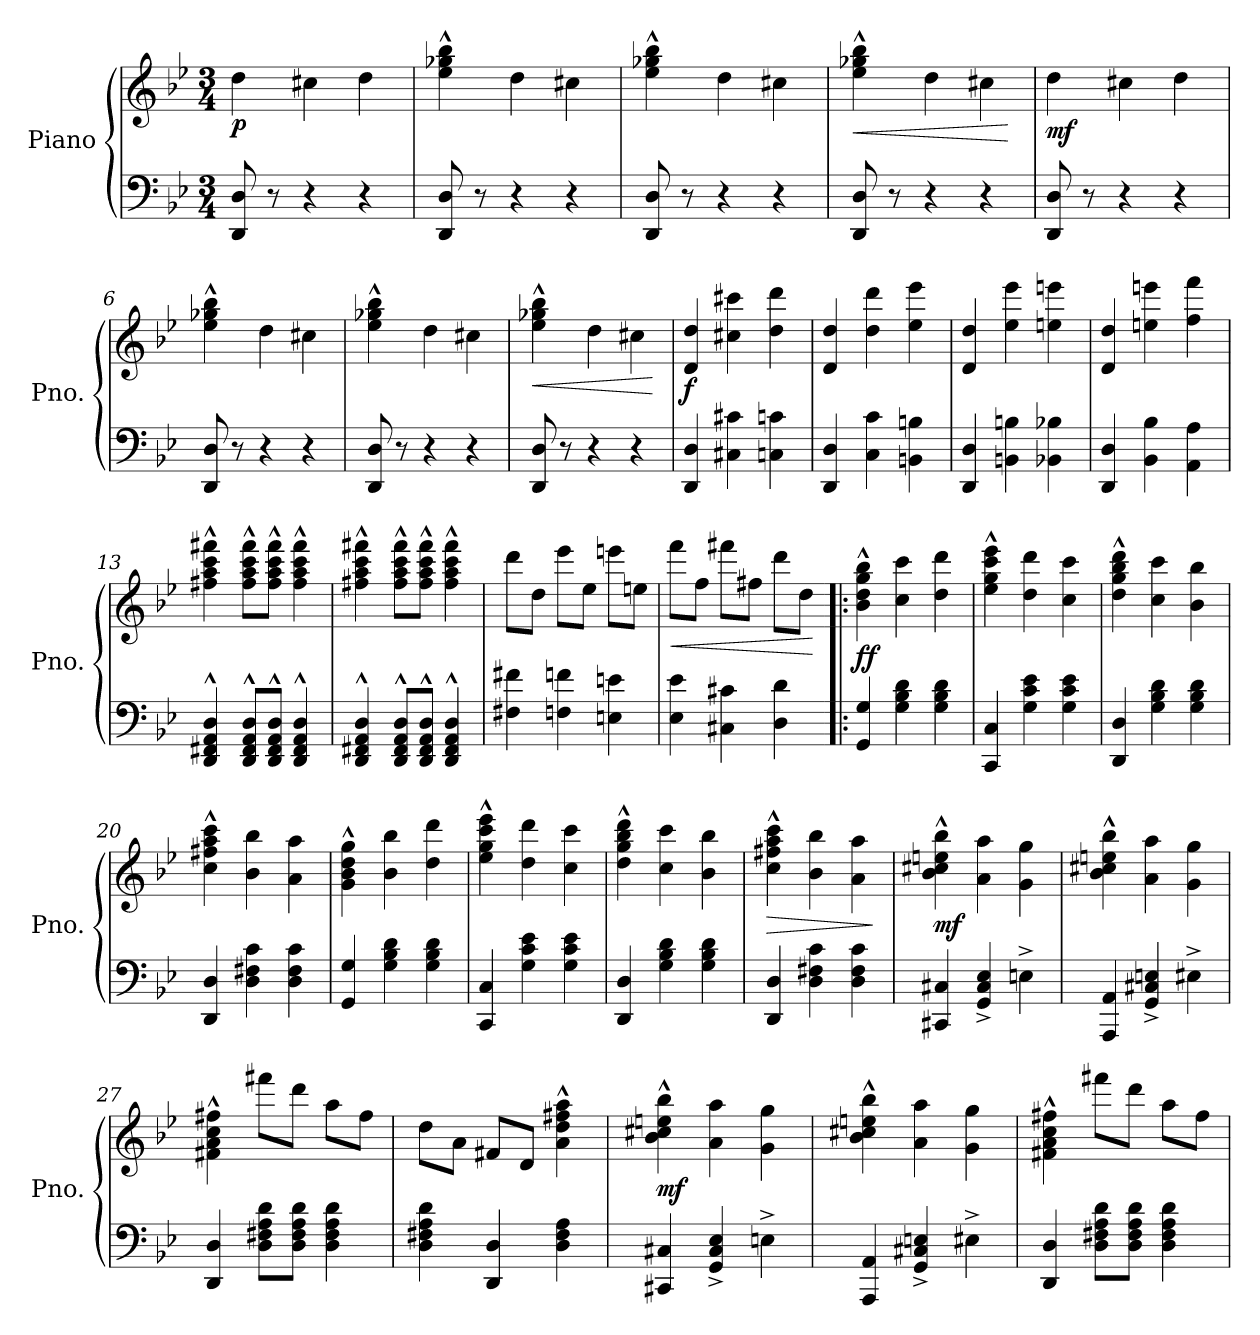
**kern	**kern	**dynam
*part1	*part1	*part1
*staff2	*staff1	*staff1/2
*I"Piano	*	*
*I'Pno.	*	*
*clefF4	*clefG2	*
*k[b-e-]	*k[b-e-]	*
*M3/4	*M3/4	*
*MM378	*MM378	*
=1	=1	=1
!	!	!LO:DY:b
8DD/ 8D/	4dd\	p
8r	.	.
4r	4cc#X\	.
4r	4dd\	.
=2	=2	=2
8DD/ 8D/	4ee-\^^ 4gg-X\^^ 4bb-\^^	.
8r	.	.
4r	4dd\	.
4r	4cc#X\	.
=3	=3	=3
8DD/ 8D/	4ee-\^^ 4gg-X\^^ 4bb-\^^	.
8r	.	.
4r	4dd\	.
4r	4cc#X\	.
=4	=4	=4
!	!	!LO:HP:b
8DD/ 8D/	4ee-\^^ 4gg-X\^^ 4bb-\^^	<
8r	.	.
4r	4dd\	.
4r	4cc#X\	.
.	.	[
!!LO:LB:g=z
=5	=5	=5
!	!	!LO:DY:b
8DD/ 8D/	4dd\	mf
8r	.	.
4r	4cc#X\	.
4r	4dd\	.
=6	=6	=6
8DD/ 8D/	4ee-\^^ 4gg-X\^^ 4bb-\^^	.
8r	.	.
4r	4dd\	.
4r	4cc#X\	.
=7	=7	=7
8DD/ 8D/	4ee-\^^ 4gg-X\^^ 4bb-\^^	.
8r	.	.
4r	4dd\	.
4r	4cc#X\	.
=8	=8	=8
!	!	!LO:HP:b
8DD/ 8D/	4ee-\^^ 4gg-X\^^ 4bb-\^^	<
8r	.	.
4r	4dd\	.
4r	4cc#X\	.
.	.	[
!!LO:LB:g=z
=9	=9	=9
!	!	!LO:DY:b
4DD/ 4D/	4d/ 4dd/	f
4C#X\ 4c#X\	4cc#X\ 4ccc#X\	.
4Cn\ 4cn\	4dd\ 4ddd\	.
=10	=10	=10
4DD/ 4D/	4d/ 4dd/	.
4C\ 4c\	4dd\ 4ddd\	.
4BBn\ 4Bn\	4ee-\ 4eee-\	.
=11	=11	=11
4DD/ 4D/	4d/ 4dd/	.
4BBn\ 4Bn\	4ee-\ 4eee-\	.
4BB-X\ 4B-X\	4een\ 4eeen\	.
=12	=12	=12
4DD/ 4D/	4d/ 4dd/	.
4BB-\ 4B-\	4een\ 4eeen\	.
4AA\ 4A\	4ff\ 4fff\	.
!!LO:LB:g=z
=13	=13	=13
4DD/^^ 4FF#X/^^ 4AA/^^ 4D/^^	4ff#X\^^ 4aa\^^ 4ccc\^^ 4fff#X\^^	.
8DD/^^ 8FF#/^^ 8AA/^^ 8D/^^L	8ff#\^^ 8aa\^^ 8ccc\^^ 8fff#\^^L	.
8DD/^^ 8FF#/^^ 8AA/^^ 8D/^^J	8ff#\^^ 8aa\^^ 8ccc\^^ 8fff#\^^J	.
4DD/^^ 4FF#/^^ 4AA/^^ 4D/^^	4ff#\^^ 4aa\^^ 4ccc\^^ 4fff#\^^	.
=14	=14	=14
4DD/^^ 4FF#X/^^ 4AA/^^ 4D/^^	4ff#X\^^ 4aa\^^ 4ccc\^^ 4fff#X\^^	.
8DD/^^ 8FF#/^^ 8AA/^^ 8D/^^L	8ff#\^^ 8aa\^^ 8ccc\^^ 8fff#\^^L	.
8DD/^^ 8FF#/^^ 8AA/^^ 8D/^^J	8ff#\^^ 8aa\^^ 8ccc\^^ 8fff#\^^J	.
4DD/^^ 4FF#/^^ 4AA/^^ 4D/^^	4ff#\^^ 4aa\^^ 4ccc\^^ 4fff#\^^	.
=15	=15	=15
4F#X\ 4f#X\	8ddd\L	.
.	8dd\J	.
4Fn\ 4fn\	8eee-\L	.
.	8ee-\J	.
4En\ 4en\	8eeen\L	.
.	8een\J	.
=16	=16	=16
!	!	!LO:HP:b
4E-\ 4e-\	8fff\L	<
.	8ff\J	.
4C#X\ 4c#X\	8fff#X\L	.
.	8ff#X\J	.
4D\ 4d\	8ddd\L	.
.	8dd\J	.
.	.	[
!!LO:LB:g=z
=17!|:	=17!|:	=17!|:
!	!	!LO:DY:b
4GG/ 4G/	4b-\^^ 4dd\^^ 4gg\^^ 4bb-\^^	ff
4G\ 4B-\ 4d\	4cc\ 4ccc\	.
4G\ 4B-\ 4d\	4dd\ 4ddd\	.
=18	=18	=18
4CC/ 4C/	4ee-\^^ 4gg\^^ 4ccc\^^ 4eee-\^^	.
4G\ 4c\ 4e-\	4dd\ 4ddd\	.
4G\ 4c\ 4e-\	4cc\ 4ccc\	.
=19	=19	=19
4DD/ 4D/	4dd\^^ 4gg\^^ 4bb-\^^ 4ddd\^^	.
4G\ 4B-\ 4d\	4cc\ 4ccc\	.
4G\ 4B-\ 4d\	4b-\ 4bb-\	.
=20	=20	=20
4DD/ 4D/	4cc\^^ 4ff#X\^^ 4aa\^^ 4ccc\^^	.
4D\ 4F#X\ 4c\	4b-\ 4bb-\	.
4D\ 4F#\ 4c\	4a\ 4aa\	.
!!LO:LB:g=z
=21	=21	=21
4GG/ 4G/	4g\^^ 4b-\^^ 4dd\^^ 4gg\^^	.
4G\ 4B-\ 4d\	4b-\ 4bb-\	.
4G\ 4B-\ 4d\	4dd\ 4ddd\	.
=22	=22	=22
4CC/ 4C/	4ee-\^^ 4gg\^^ 4ccc\^^ 4eee-\^^	.
4G\ 4c\ 4e-\	4dd\ 4ddd\	.
4G\ 4c\ 4e-\	4cc\ 4ccc\	.
=23	=23	=23
4DD/ 4D/	4dd\^^ 4gg\^^ 4bb-\^^ 4ddd\^^	.
4G\ 4B-\ 4d\	4cc\ 4ccc\	.
4G\ 4B-\ 4d\	4b-\ 4bb-\	.
=24	=24	=24
!	!	!LO:HP:b
4DD/ 4D/	4cc\^^ 4ff#X\^^ 4aa\^^ 4ccc\^^	>
4D\ 4F#X\ 4c\	4b-\ 4bb-\	.
4D\ 4F#\ 4c\	4a\ 4aa\	.
.	.	]
!!LO:PB:g=z
=25	=25	=25
!	!	!LO:DY:b
4CC#X/ 4C#X/	4b-\^^ 4cc#X\^^ 4een\^^ 4bb-\^^	mf
4GG/^ 4C#/^ 4E-/^	4a\ 4aa\	.
4En^\	4g\ 4gg\	.
=26	=26	=26
4AAA/ 4AA/	4b-\^^ 4cc#X\^^ 4een\^^ 4bb-\^^	.
4GG/^ 4C#X/^ 4En/^	4a\ 4aa\	.
4E#X^\	4g\ 4gg\	.
=27	=27	=27
4DD/ 4D/	4f#X\^^ 4a\^^ 4cc\^^ 4ff#X\^^	.
8D\ 8F#X\ 8A\ 8d\L	8fff#X\L	.
8D\ 8F#\ 8A\ 8d\J	8ddd\J	.
4D\ 4F#\ 4A\ 4d\	8aa\L	.
.	8ff#\J	.
=28	=28	=28
4D\ 4F#X\ 4A\ 4d\	8dd\L	.
.	8a\J	.
4DD/ 4D/	8f#X/L	.
.	8d/J	.
4D\ 4F#\ 4A\	4a\^^ 4dd\^^ 4ff#X\^^ 4aa\^^	.
!!LO:LB:g=z
=29	=29	=29
!	!	!LO:DY:b
4CC#X/ 4C#X/	4b-\^^ 4cc#X\^^ 4een\^^ 4bb-\^^	mf
4GG/^ 4C#/^ 4E-/^	4a\ 4aa\	.
4En^\	4g\ 4gg\	.
=30	=30	=30
4AAA/ 4AA/	4b-\^^ 4cc#X\^^ 4een\^^ 4bb-\^^	.
4GG/^ 4C#X/^ 4En/^	4a\ 4aa\	.
4E#X^\	4g\ 4gg\	.
=31	=31	=31
4DD/ 4D/	4f#X\^^ 4a\^^ 4cc\^^ 4ff#X\^^	.
8D\ 8F#X\ 8A\ 8d\L	8fff#X\L	.
8D\ 8F#\ 8A\ 8d\J	8ddd\J	.
4D\ 4F#\ 4A\ 4d\	8aa\L	.
.	8ff#\J	.
=	=	=
*-	*-	*-
